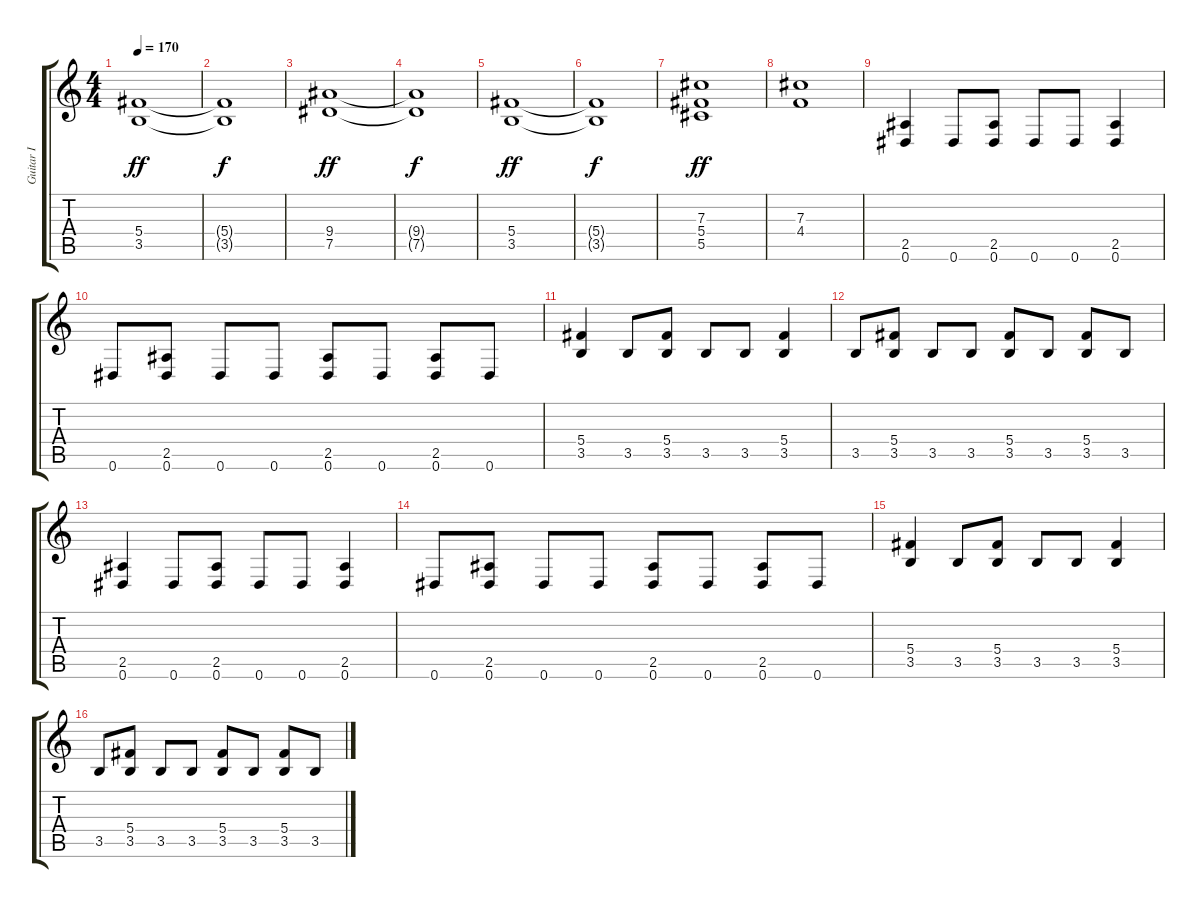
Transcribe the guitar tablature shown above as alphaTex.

\track ("Guitar I" "Guitar I") {instrument distortionguitar}
\staff {score tabs}
\tuning (Eb4 Bb3 Gb3 Db3 Ab2 Eb2) {hide}
\ts (4 4)
\tempo 170
\clef g2
\ks c
(5.4 3.5).1{dy ff} |
(5.4{t} 3.5{t}).1{dy f} |
(9.4 7.5).1{dy ff} |
(9.4{t} 7.5{t}).1{dy f} |
(5.4 3.5).1{dy ff} |
(5.4{t} 3.5{t}).1{dy f} |
(7.3 5.4 5.5).1{dy ff} |
(7.3 4.4).1 |
(2.5 0.6).4 0.6.8 (2.5 0.6).8 0.6.8 0.6.8 (2.5 0.6).4 |
0.6.8 (2.5 0.6).8 0.6.8 0.6.8 (2.5 0.6).8 0.6.8 (2.5 0.6).8 0.6.8 |
(5.4 3.5).4 3.5.8 (5.4 3.5).8 3.5.8 3.5.8 (5.4 3.5).4 |
3.5.8 (5.4 3.5).8 3.5.8 3.5.8 (5.4 3.5).8 3.5.8 (5.4 3.5).8 3.5.8 |
(2.5 0.6).4 0.6.8 (2.5 0.6).8 0.6.8 0.6.8 (2.5 0.6).4 |
0.6.8 (2.5 0.6).8 0.6.8 0.6.8 (2.5 0.6).8 0.6.8 (2.5 0.6).8 0.6.8 |
(5.4 3.5).4 3.5.8 (5.4 3.5).8 3.5.8 3.5.8 (5.4 3.5).4 |
3.5.8 (5.4 3.5).8 3.5.8 3.5.8 (5.4 3.5).8 3.5.8 (5.4 3.5).8 3.5.8
